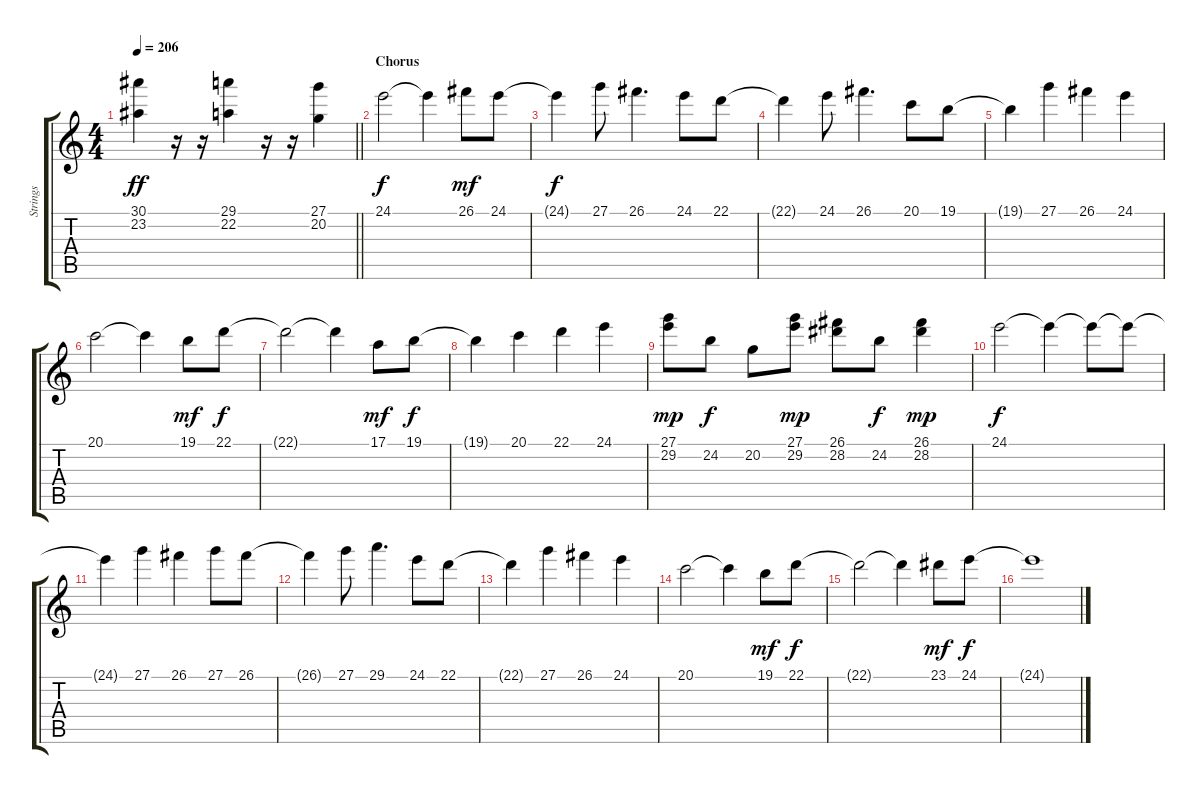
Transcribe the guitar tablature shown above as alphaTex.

\track ("Strings" "Strings") {instrument stringensemble1}
\staff {score tabs}
\tuning (E4 B3 G3 D3 A2 E2) {hide}
\ts (4 4)
\tempo 206
\clef g2
\barLineRight lightlight
\ks c
(30.1 23.2).4{dy ff volume 11 instrument stringensemble1} r.16 r.16 (29.1 22.2).4 r.16 r.16 (27.1 20.2).4 |
\section ("" "Chorus")
24.1.2{dy f} 24.1{t}.4 26.1.8{dy mf} 24.1.8 |
24.1{t}.4{dy f} 27.1.8 26.1.4{d} 24.1.8 22.1.8 |
22.1{t}.4 24.1.8 26.1.4{d} 20.1.8 19.1.8 |
19.1{t}.4 27.1.4 26.1.4 24.1.4 |
20.1.2 20.1{t}.4 19.1.8{dy mf} 22.1.8{dy f} |
22.1{t}.2 22.1{t}.4 17.1.8{dy mf} 19.1.8{dy f} |
19.1{t}.4 20.1.4 22.1.4 24.1.4 |
(27.1 29.2).8{dy mp} 24.2.8{dy f} 20.2.8 (27.1 29.2).8{dy mp} (26.1 28.2).8 24.2.8{dy f} (26.1 28.2).4{dy mp} |
24.1.2{dy f} 24.1{t}.4 24.1{t}.8 24.1{t}.8 |
24.1{t}.4 27.1.4 26.1.4 27.1.8 26.1.8 |
26.1{t}.4 27.1.8 29.1.4{d} 24.1.8 22.1.8 |
22.1{t}.4 27.1.4 26.1.4 24.1.4 |
20.1.2 20.1{t}.4 19.1.8{dy mf} 22.1.8{dy f} |
22.1{t}.2 22.1{t}.4 23.1.8{dy mf} 24.1.8{dy f} |
24.1{t}.1
